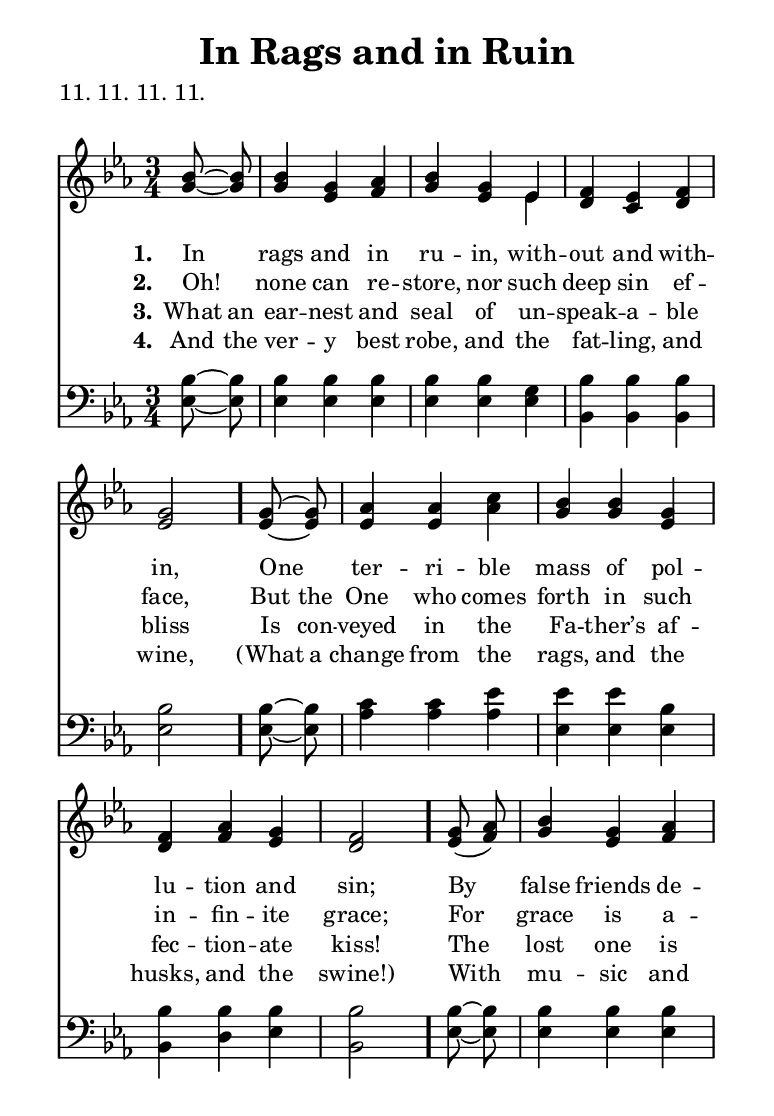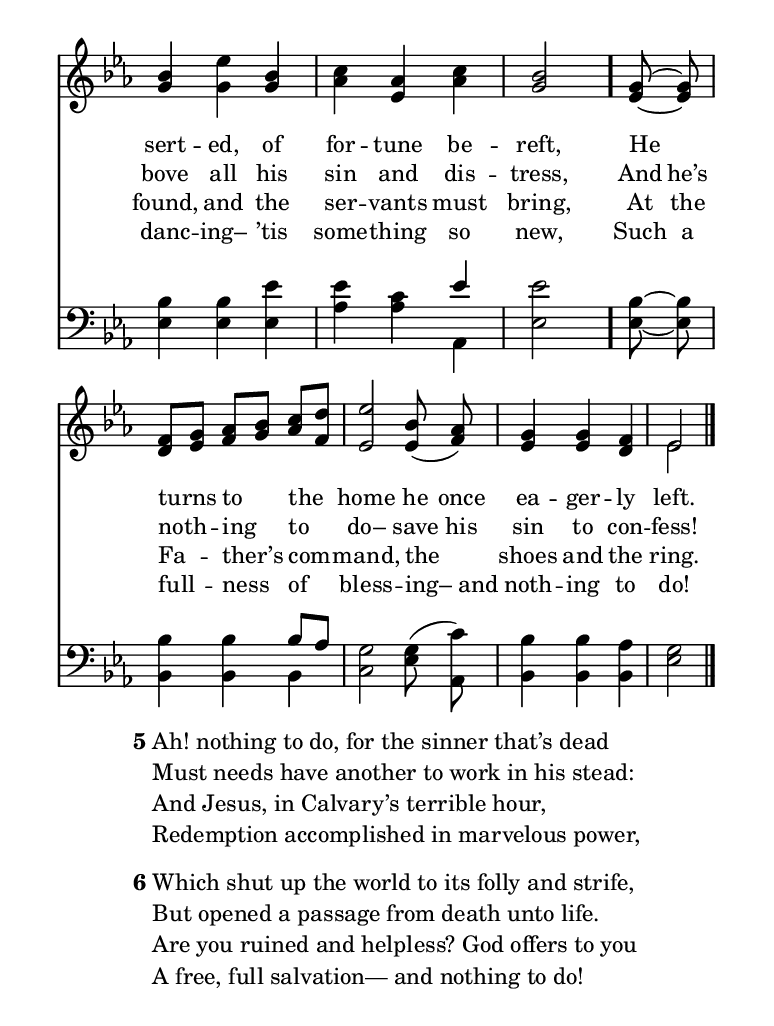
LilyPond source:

\include "common/global.ily"
\paper {
  \include "common/paper.ily"
  ragged-bottom = ##t
  ragged-last-bottom = ##t
  page-count = ##f
  % decrease system-to-system padding to fit onto page with next score
  system-system-spacing.padding = 2
  system-system-spacing.basic-distance = 2
}

\header{
  %gospel
  hymnnumber = "26"
  title = "In Rags and in Ruin"
  tunename = "Comfort"
  meter = "11. 11. 11. 11."
  poet = ""
  composer = ""
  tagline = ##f
}

% for fermata in MIDI
ta = { \tempo 4=90 }
tb = { \tempo 4=45 }

patternAA = { c8 ~ c8 | c4 c4 c4 | c4 c4 c4 | c4 c4 c4 | c2 }
patternAB = { c8( c8) | c4 c4 c4 | c4 c4 c4 | c4 c4 c4 | c2 }

patternBA = { c8 ~ c8 | c8[ c8] c8[ c8] c8[ c8] | c2 c8( c8) | c4 c4 c4 | c2 }
patternBB = { c8 ~ c8 | c4      c4      c8[ c8] | c2 c8( c8) | c4 c4 c4 | c2 }
patternBC = { c8 ~ c8 | c4      c4      c4      | c2 c8( c8) | c4 c4 c4 | c2 }

global = {
  \include "common/overrides.ily"
  \override Staff.TimeSignature.style = #'numbered
  \time 3/4
  \override Score.MetronomeMark.transparent = ##t % hide all fermata changes too
  \ta
  \key ees \major
  \partial 4
  \autoBeamOff
}

notesSoprano = {
\global
\relative c'' {

  \changePitch \patternAA { bes bes | bes g aes       | bes g ees   | f ees f | g   }
  \changePitch \patternAA { g g     | aes aes c       | bes bes g   | f aes g | f   }
  \changePitch \patternAB { g aes   | bes g aes       | bes ees bes | c aes c | bes }
  \changePitch \patternBA { g g     | f g aes bes c d | ees bes aes | g g f   | ees }

  \bar "|."

}
}

notesAlto = {
\global
\relative e' {

  \changePitch \patternAA { g g     | g ees f         | g ees ees | d c d       | ees }
  \changePitch \patternAA { ees ees | ees ees aes     | g g ees   | d f ees     | d   }
  \changePitch \patternAB { ees f   | g ees f         | g g g     | aes ees aes | g   }
  \changePitch \patternBA { ees ees | d ees f g aes f | ees ees f | ees ees d   | ees }

}
}

notesTenor = {
\global
\relative a {

  \changePitch \patternAA { bes bes | bes bes bes     | bes bes g   | bes bes bes | bes }
  \changePitch \patternAA { bes bes | c c ees         | ees ees bes | bes bes bes | bes }
  \changePitch \patternAA { bes bes | bes bes bes     | bes bes ees | ees c ees   | ees }
  \changePitch \patternBB { bes bes | bes bes bes aes | g g c       | bes bes aes | g   }

}
}

notesBass = {
\global
\relative f {

  \changePitch \patternAA { ees ees | ees ees ees | ees ees ees | bes bes bes  | ees  }
  \changePitch \patternAA { ees ees | aes aes aes | ees ees ees | bes d ees    | bes  }
  \changePitch \patternAA { ees ees | ees ees ees | ees ees ees | aes aes aes, | ees' }
  \changePitch \patternBC { ees ees | bes bes bes | c ees aes,  | bes bes bes  | ees  }

}
}

wordsA = \lyricmode {
\set stanza = "1."

In rags and in ru -- in, with -- out and with -- in, \bar "."
One ter -- ri -- ble mass of pol -- lu -- tion and sin; \bar "."
By false friends de -- sert -- ed, of for -- tune be -- reft, \bar "."
He turns to the home { \mon } he once { \moff } ea -- ger -- ly left. \bar "."

}

wordsB = \lyricmode {
\set stanza = "2."

Oh! none can re -- store, nor such deep sin ef -- face,
{ \mon } But the { \moff } One who comes forth in such in -- fin -- ite grace;
For grace is a -- bove all his sin and dis -- tress,
{ \mon } And he’s { \moff } noth -- ing to do– { \mon } save his { \moff } sin to con -- fess!

}

wordsC = \lyricmode {
\set stanza = "3."

{ \mon } What an { \moff } ear -- nest and seal of un -- speak -- a -- ble bliss
{ \mon } Is con -- veyed { \moff } in the Fa -- ther’s af -- fec -- tion -- ate kiss!
The lost one is found, and the ser -- vants must bring,
{ \mon } At the { \moff } Fa -- ther’s com -- mand, the shoes and the ring.

}

wordsD = \lyricmode {
\set stanza = "4."

{ \mon } And the { \moff } ver -- y best robe, and the fat -- ling, and wine,
{ \mon } (What a { \moff } change from the rags, and the husks, and the swine!)
With mu -- sic and danc -- ing– ’tis some -- thing so new,
{ \mon } Such a { \moff } full -- ness of bless -- ing– and noth -- ing to do!

}

wordsE = \markuplist {

\line { Ah! nothing to do, for the sinner that’s dead }
\line { Must needs have another to work in his stead: }
\line { And Jesus, in Calvary’s terrible hour,        }
\line { Redemption accomplished in marvelous power,   }

}

wordsF = \markuplist {

\line { Which shut up the world to its folly and strife, }
\line { But opened a passage from death unto life.       }
\line { Are you ruined and helpless? God offers to you   }
\line { A free, full salvation— and nothing to do!       }

}

\score {
  \context ChoirStaff <<
    \context Staff = upper <<
      \set Staff.autoBeaming = ##f
      \set ChoirStaff.systemStartDelimiter = #'SystemStartBar
      \set ChoirStaff.printPartCombineTexts = ##f
      \partcombine #'(2 . 9) \notesSoprano \notesAlto
      \context NullVoice = sopranos { \voiceOne << \notesSoprano >> }
      \context Lyrics = one   \lyricsto sopranos \wordsA
      \context Lyrics = two   \lyricsto sopranos \wordsB
      \context Lyrics = three \lyricsto sopranos \wordsC
      \context Lyrics = four  \lyricsto sopranos \wordsD
    >>
    \context Staff = men <<
      \set Staff.autoBeaming = ##f
      \clef bass
      \set ChoirStaff.printPartCombineTexts = ##f
      \partcombine #'(2 . 9) \notesTenor \notesBass
    >>
  >>
  \layout {
    \include "common/layout.ily"
  }
  \midi{
    \include "common/midi.ily"
  }
}

\markup { \raise #4 \fill-line { \column {
  \line{ \bold 5 \column { \wordsE } } \combine \null \vspace #0.4
  \line{ \bold 6 \column { \wordsF } }
} } }

\version "2.19.49"  % necessary for upgrading to future LilyPond versions.

% vi:set et ts=2 sw=2 ai nocindent syntax=lilypond:
